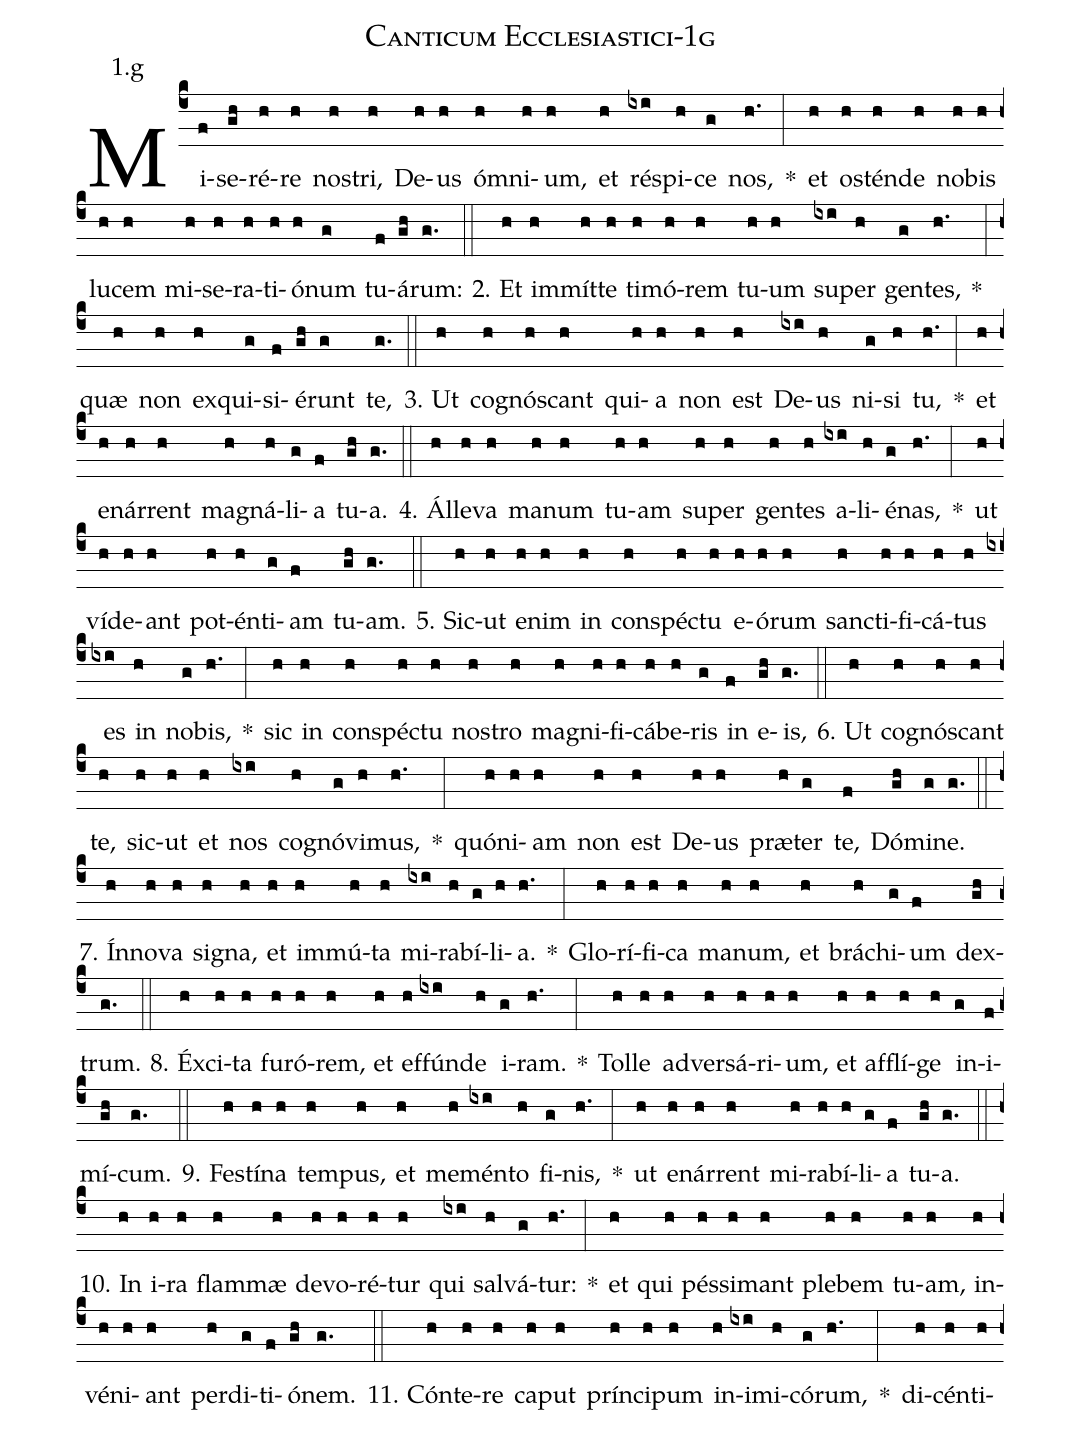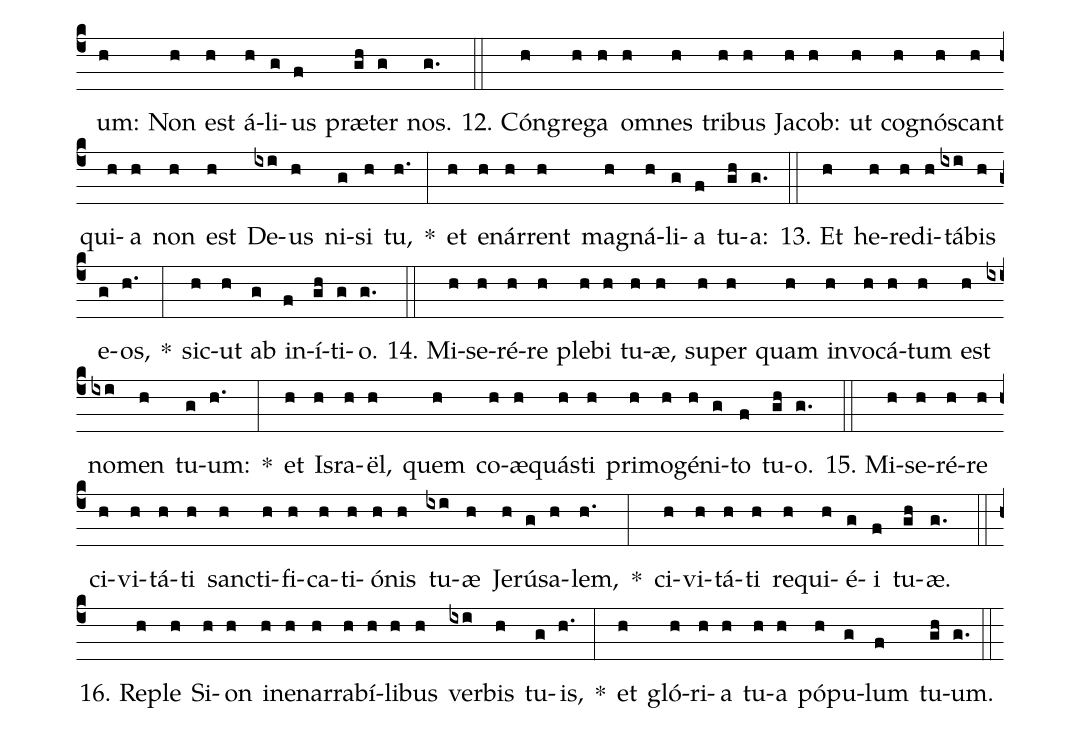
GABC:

name: Canticum Ecclesiastici-1g;
annotation: 1.g;
%%
(c4)Mi(f)se(gh)ré(h)re(h) nos(h)tri,(h) De(h)us(h) óm(h)ni(h)um,(h) et(h) ré(ixi)spi(h)ce(g) nos,(h.) *(:) et(h) os(h)tén(h)de(h) no(h)bis(h) lu(h)cem(h) mi(h)se(h)ra(h)ti(h)ó(h)num(g) tu(f)á(gh)rum:(g.) (::)
2. Et(h) im(h)mít(h)te(h) ti(h)mó(h)rem(h) tu(h)um(h) su(ixi)per(h) gen(g)tes,(h.) *(:) quæ(h) non(h) ex(h)qui(g)si(f)é(gh)runt(g) te,(g.) (::)
3. Ut(h) co(h)gnós(h)cant(h) qui(h)a(h) non(h) est(h) De(ixi)us(h) ni(g)si(h) tu,(h.) *(:) et(h) e(h)nár(h)rent(h) ma(h)gná(h)li(g)a(f) tu(gh)a.(g.) (::)
4. Ál(h)le(h)va(h) ma(h)num(h) tu(h)am(h) su(h)per(h) gen(h)tes(h) a(ixi)li(h)é(g)nas,(h.) *(:) ut(h) ví(h)de(h)ant(h) pot(h)én(h)ti(g)am(f) tu(gh)am.(g.) (::)
5. Sic(h)ut(h) e(h)nim(h) in(h) con(h)spéc(h)tu(h) e(h)ó(h)rum(h) sanc(h)ti(h)fi(h)cá(h)tus(h) es(ixi) in(h) no(g)bis,(h.) *(:) sic(h) in(h) con(h)spéc(h)tu(h) nos(h)tro(h) ma(h)gni(h)fi(h)cá(h)be(h)ris(g) in(f) e(gh)is,(g.) (::)
6. Ut(h) co(h)gnós(h)cant(h) te,(h) sic(h)ut(h) et(h) nos(ixi) co(h)gnó(g)vi(h)mus,(h.) *(:) quón(h)i(h)am(h) non(h) est(h) De(h)us(h) præ(h)ter(g) te,(f) Dó(gh)mi(g)ne.(g.) (::)
7. Ín(h)no(h)va(h) si(h)gna,(h) et(h) im(h)mú(h)ta(h) mi(ixi)ra(h)bí(g)li(h)a.(h.) *(:) Glo(h)rí(h)fi(h)ca(h) ma(h)num,(h) et(h) brá(h)chi(g)um(f) dex(gh)trum.(g.) (::)
8. Éx(h)ci(h)ta(h) fu(h)ró(h)rem,(h) et(h) ef(h)fún(ixi)de(h) i(g)ram.(h.) *(:) Tol(h)le(h) ad(h)ver(h)sá(h)ri(h)um,(h) et(h) af(h)flí(h)ge(h) in(g)i(f)mí(gh)cum.(g.) (::)
9. Fes(h)tí(h)na(h) tem(h)pus,(h) et(h) me(h)mén(ixi)to(h) fi(g)nis,(h.) *(:) ut(h) e(h)nár(h)rent(h) mi(h)ra(h)bí(h)li(g)a(f) tu(gh)a.(g.) (::)
10. In(h) i(h)ra(h) flam(h)mæ(h) de(h)vo(h)ré(h)tur(h) qui(ixi) sal(h)vá(g)tur:(h.) *(:) et(h) qui(h) pés(h)si(h)mant(h) ple(h)bem(h) tu(h)am,(h) in(h)vé(h)ni(h)ant(h) per(h)di(g)ti(f)ó(gh)nem.(g.) (::)
11. Cón(h)te(h)re(h) ca(h)put(h) prín(h)ci(h)pum(h) in(h)i(ixi)mi(h)có(g)rum,(h.) *(:) di(h)cén(h)ti(h)um:(h) Non(h) est(h) á(h)li(g)us(f) præ(gh)ter(g) nos.(g.) (::)
12. Cón(h)gre(h)ga(h) om(h)nes(h) tri(h)bus(h) Ja(h)cob:(h) ut(h) co(h)gnós(h)cant(h) qui(h)a(h) non(h) est(h) De(ixi)us(h) ni(g)si(h) tu,(h.) *(:) et(h) e(h)nár(h)rent(h) ma(h)gná(h)li(g)a(f) tu(gh)a:(g.) (::)
13. Et(h) he(h)re(h)di(h)tá(ixi)bis(h) e(g)os,(h.) *(:) sic(h)ut(h) ab(g) in(f)í(gh)ti(g)o.(g.) (::)
14. Mi(h)se(h)ré(h)re(h) ple(h)bi(h) tu(h)æ,(h) su(h)per(h) quam(h) in(h)vo(h)cá(h)tum(h) est(h) no(ixi)men(h) tu(g)um:(h.) *(:) et(h) Is(h)ra(h)ël,(h) quem(h) co(h)æ(h)quás(h)ti(h) pri(h)mo(h)gé(h)ni(g)to(f) tu(gh)o.(g.) (::)
15. Mi(h)se(h)ré(h)re(h) ci(h)vi(h)tá(h)ti(h) sanc(h)ti(h)fi(h)ca(h)ti(h)ó(h)nis(h) tu(ixi)æ(h) Je(h)rú(g)sa(h)lem,(h.) *(:) ci(h)vi(h)tá(h)ti(h) re(h)qui(h)é(g)i(f) tu(gh)æ.(g.) (::)
16. Re(h)ple(h) Si(h)on(h) in(h)e(h)nar(h)ra(h)bí(h)li(h)bus(h) ver(ixi)bis(h) tu(g)is,(h.) *(:) et(h) gló(h)ri(h)a(h) tu(h)a(h) pó(h)pu(g)lum(f) tu(gh)um.(g.) (::)
